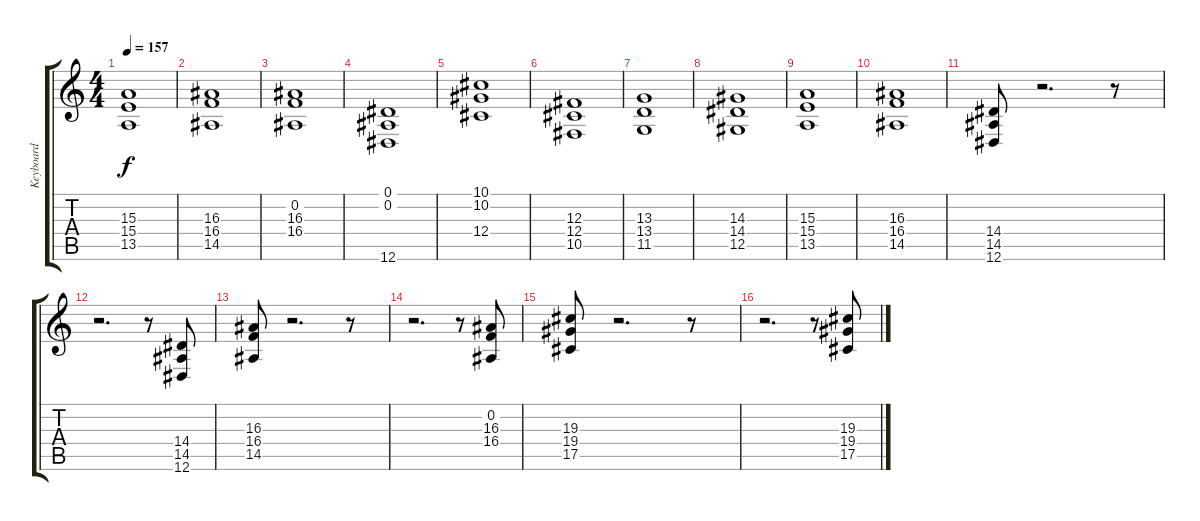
\track ("Keyboard " "Keyboard ") {instrument stringensemble1}
\staff {score tabs}
\tuning (Eb4 Bb3 Gb3 Db3 Ab2 Eb2) {hide}
\ts (4 4)
\tempo 157
\clef g2
\ks c
(15.3 15.4 13.5).1{dy f} |
(16.3 16.4 14.5).1 |
(0.2 16.3 16.4).1 |
(0.1 0.2 12.6).1 |
(10.1 10.2 12.4).1 |
(12.3 12.4 10.5).1 |
(13.3 13.4 11.5).1 |
(14.3 14.4 12.5).1 |
(15.3 15.4 13.5).1 |
(16.3 16.4 14.5).1 |
(14.4 14.5 12.6).8 r.2{d} r.8 |
r.2{d} r.8 (14.4 14.5 12.6).8 |
(16.3 16.4 14.5).8 r.2{d} r.8 |
r.2{d} r.8 (0.2 16.3 16.4).8 |
(19.3 19.4 17.5).8 r.2{d} r.8 |
r.2{d} r.8 (19.3 19.4 17.5).8
